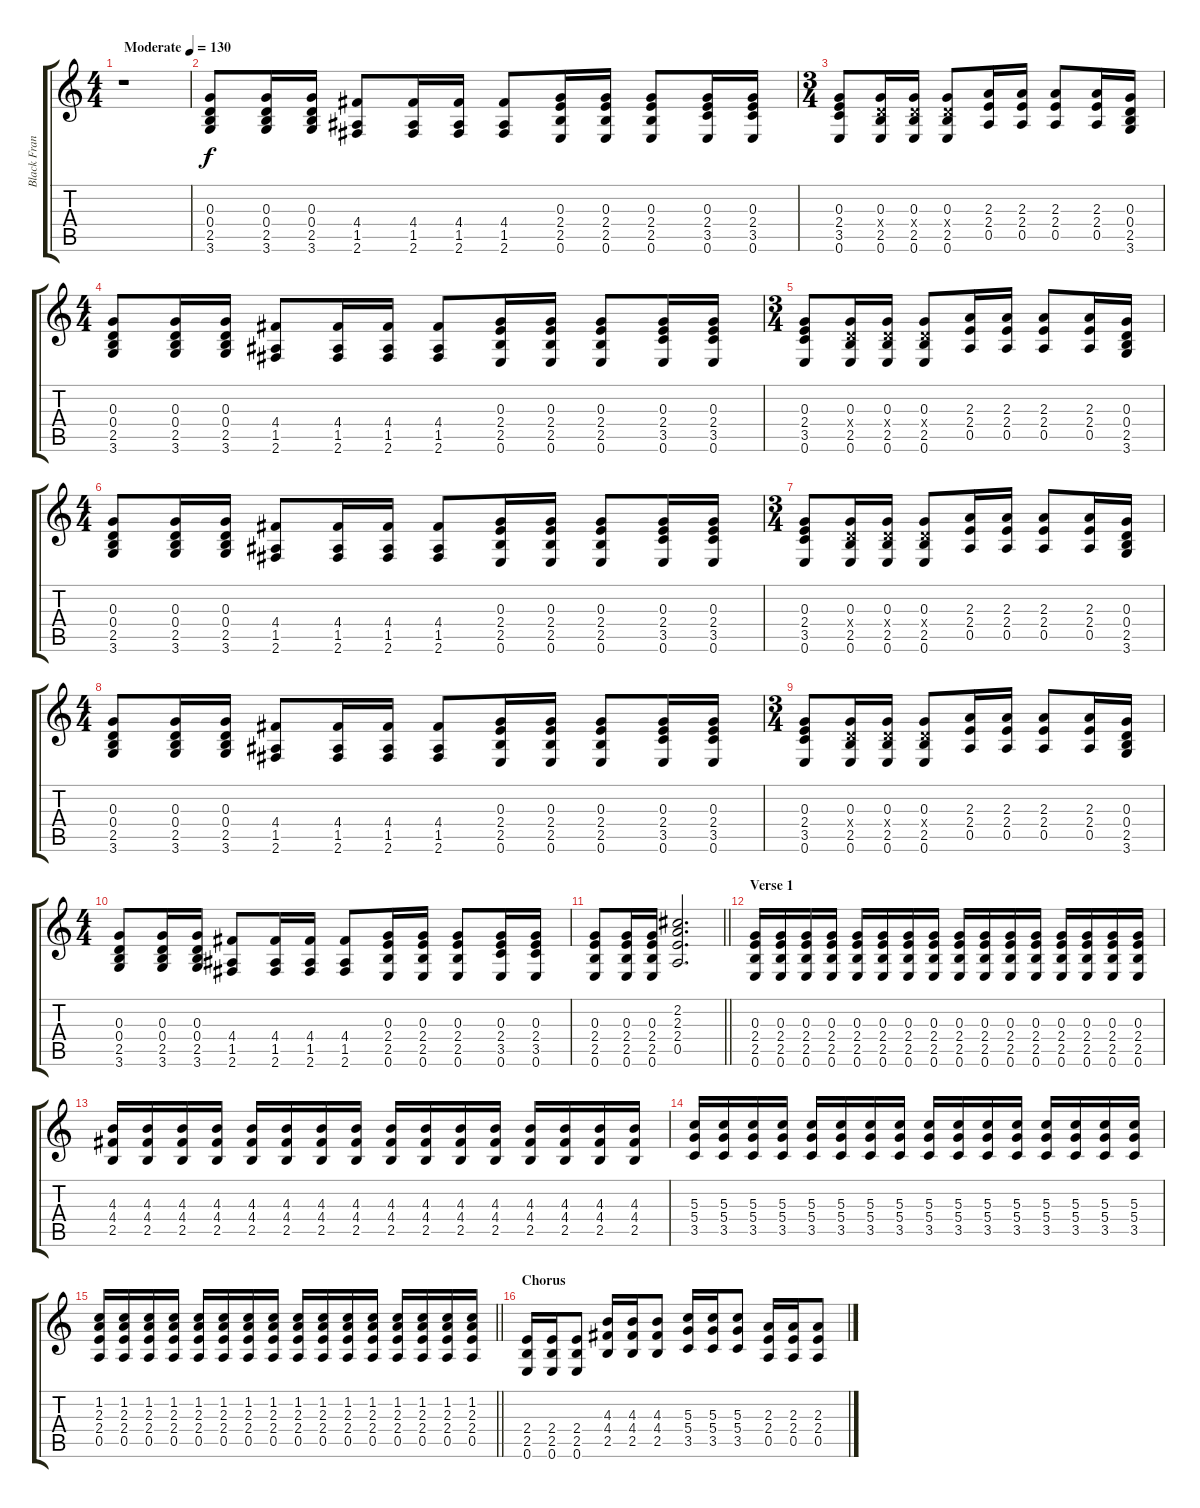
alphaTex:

\track ("Black Francis" "Black Fran") {instrument acousticguitarsteel}
\staff {score tabs}
\tuning (E4 B3 G3 D3 A2 E2) {hide}
\ts (4 4)
\tempo (130 "Moderate")
\clef g2
\ks c
r.1{dy f instrument acousticguitarsteel} |
(0.3 0.4 2.5 3.6).8 (0.3 0.4 2.5 3.6).16 (0.3 0.4 2.5 3.6).16 (4.4 1.5 2.6).8 (4.4 1.5 2.6).16 (4.4 1.5 2.6).16 (4.4 1.5 2.6).8 (0.3 2.4 2.5 0.6).16 (0.3 2.4 2.5 0.6).16 (0.3 2.4 2.5 0.6).8 (0.3 2.4 3.5 0.6).16 (0.3 2.4 3.5 0.6).16 |
\ts (3 4)
(0.3 2.4 3.5 0.6).8 (0.3 0.4{x} 2.5 0.6).16 (0.3 0.4{x} 2.5 0.6).16 (0.3 0.4{x} 2.5 0.6).8 (2.3 2.4 0.5).16 (2.3 2.4 0.5).16 (2.3 2.4 0.5).8 (2.3 2.4 0.5).16 (0.3 0.4 2.5 3.6).16 |
\ts (4 4)
(0.3 0.4 2.5 3.6).8 (0.3 0.4 2.5 3.6).16 (0.3 0.4 2.5 3.6).16 (4.4 1.5 2.6).8 (4.4 1.5 2.6).16 (4.4 1.5 2.6).16 (4.4 1.5 2.6).8 (0.3 2.4 2.5 0.6).16 (0.3 2.4 2.5 0.6).16 (0.3 2.4 2.5 0.6).8 (0.3 2.4 3.5 0.6).16 (0.3 2.4 3.5 0.6).16 |
\ts (3 4)
(0.3 2.4 3.5 0.6).8 (0.3 0.4{x} 2.5 0.6).16 (0.3 0.4{x} 2.5 0.6).16 (0.3 0.4{x} 2.5 0.6).8 (2.3 2.4 0.5).16 (2.3 2.4 0.5).16 (2.3 2.4 0.5).8 (2.3 2.4 0.5).16 (0.3 0.4 2.5 3.6).16 |
\ts (4 4)
(0.3 0.4 2.5 3.6).8 (0.3 0.4 2.5 3.6).16 (0.3 0.4 2.5 3.6).16 (4.4 1.5 2.6).8 (4.4 1.5 2.6).16 (4.4 1.5 2.6).16 (4.4 1.5 2.6).8 (0.3 2.4 2.5 0.6).16 (0.3 2.4 2.5 0.6).16 (0.3 2.4 2.5 0.6).8 (0.3 2.4 3.5 0.6).16 (0.3 2.4 3.5 0.6).16 |
\ts (3 4)
(0.3 2.4 3.5 0.6).8 (0.3 0.4{x} 2.5 0.6).16 (0.3 0.4{x} 2.5 0.6).16 (0.3 0.4{x} 2.5 0.6).8 (2.3 2.4 0.5).16 (2.3 2.4 0.5).16 (2.3 2.4 0.5).8 (2.3 2.4 0.5).16 (0.3 0.4 2.5 3.6).16 |
\ts (4 4)
(0.3 0.4 2.5 3.6).8 (0.3 0.4 2.5 3.6).16 (0.3 0.4 2.5 3.6).16 (4.4 1.5 2.6).8 (4.4 1.5 2.6).16 (4.4 1.5 2.6).16 (4.4 1.5 2.6).8 (0.3 2.4 2.5 0.6).16 (0.3 2.4 2.5 0.6).16 (0.3 2.4 2.5 0.6).8 (0.3 2.4 3.5 0.6).16 (0.3 2.4 3.5 0.6).16 |
\ts (3 4)
(0.3 2.4 3.5 0.6).8 (0.3 0.4{x} 2.5 0.6).16 (0.3 0.4{x} 2.5 0.6).16 (0.3 0.4{x} 2.5 0.6).8 (2.3 2.4 0.5).16 (2.3 2.4 0.5).16 (2.3 2.4 0.5).8 (2.3 2.4 0.5).16 (0.3 0.4 2.5 3.6).16 |
\ts (4 4)
(0.3 0.4 2.5 3.6).8 (0.3 0.4 2.5 3.6).16 (0.3 0.4 2.5 3.6).16 (4.4 1.5 2.6).8 (4.4 1.5 2.6).16 (4.4 1.5 2.6).16 (4.4 1.5 2.6).8 (0.3 2.4 2.5 0.6).16 (0.3 2.4 2.5 0.6).16 (0.3 2.4 2.5 0.6).8 (0.3 2.4 3.5 0.6).16 (0.3 2.4 3.5 0.6).16 |
\barLineRight lightlight
(0.3 2.4 2.5 0.6).8 (0.3 2.4 2.5 0.6).16 (0.3 2.4 2.5 0.6).16 (2.2 2.3 2.4 0.5).2{d} |
\section ("" "Verse 1")
(0.3 2.4 2.5 0.6).16 (0.3 2.4 2.5 0.6).16 (0.3 2.4 2.5 0.6).16 (0.3 2.4 2.5 0.6).16 (0.3 2.4 2.5 0.6).16 (0.3 2.4 2.5 0.6).16 (0.3 2.4 2.5 0.6).16 (0.3 2.4 2.5 0.6).16 (0.3 2.4 2.5 0.6).16 (0.3 2.4 2.5 0.6).16 (0.3 2.4 2.5 0.6).16 (0.3 2.4 2.5 0.6).16 (0.3 2.4 2.5 0.6).16 (0.3 2.4 2.5 0.6).16 (0.3 2.4 2.5 0.6).16 (0.3 2.4 2.5 0.6).16 |
(4.3 4.4 2.5).16 (4.3 4.4 2.5).16 (4.3 4.4 2.5).16 (4.3 4.4 2.5).16 (4.3 4.4 2.5).16 (4.3 4.4 2.5).16 (4.3 4.4 2.5).16 (4.3 4.4 2.5).16 (4.3 4.4 2.5).16 (4.3 4.4 2.5).16 (4.3 4.4 2.5).16 (4.3 4.4 2.5).16 (4.3 4.4 2.5).16 (4.3 4.4 2.5).16 (4.3 4.4 2.5).16 (4.3 4.4 2.5).16 |
(5.3 5.4 3.5).16 (5.3 5.4 3.5).16 (5.3 5.4 3.5).16 (5.3 5.4 3.5).16 (5.3 5.4 3.5).16 (5.3 5.4 3.5).16 (5.3 5.4 3.5).16 (5.3 5.4 3.5).16 (5.3 5.4 3.5).16 (5.3 5.4 3.5).16 (5.3 5.4 3.5).16 (5.3 5.4 3.5).16 (5.3 5.4 3.5).16 (5.3 5.4 3.5).16 (5.3 5.4 3.5).16 (5.3 5.4 3.5).16 |
\barLineRight lightlight
(1.2 2.3 2.4 0.5).16 (1.2 2.3 2.4 0.5).16 (1.2 2.3 2.4 0.5).16 (1.2 2.3 2.4 0.5).16 (1.2 2.3 2.4 0.5).16 (1.2 2.3 2.4 0.5).16 (1.2 2.3 2.4 0.5).16 (1.2 2.3 2.4 0.5).16 (1.2 2.3 2.4 0.5).16 (1.2 2.3 2.4 0.5).16 (1.2 2.3 2.4 0.5).16 (1.2 2.3 2.4 0.5).16 (1.2 2.3 2.4 0.5).16 (1.2 2.3 2.4 0.5).16 (1.2 2.3 2.4 0.5).16 (1.2 2.3 2.4 0.5).16 |
\section ("" "Chorus")
(2.4 2.5 0.6).16 (2.4 2.5 0.6).16 (2.4 2.5 0.6).8 (4.3 4.4 2.5).16 (4.3 4.4 2.5).16 (4.3 4.4 2.5).8 (5.3 5.4 3.5).16 (5.3 5.4 3.5).16 (5.3 5.4 3.5).8 (2.3 2.4 0.5).16 (2.3 2.4 0.5).16 (2.3 2.4 0.5).8
